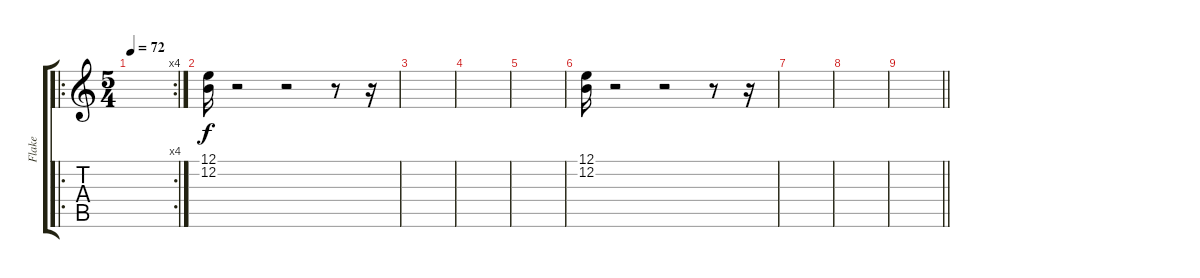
\track ("Flake" "Flake") {instrument stringensemble1}
\staff {score tabs}
\tuning (E4 B3 G3 D3 A2 E2) {hide}
\ro
\rc 4
\ts (5 4)
\tempo 72
\clef g2
\ks c
|
(12.1 12.2).16 r.2 r.2 r.8 r.16 |
|
|
|
(12.1 12.2).16 r.2 r.2 r.8 r.16 |
|
|
\barLineRight lightlight
